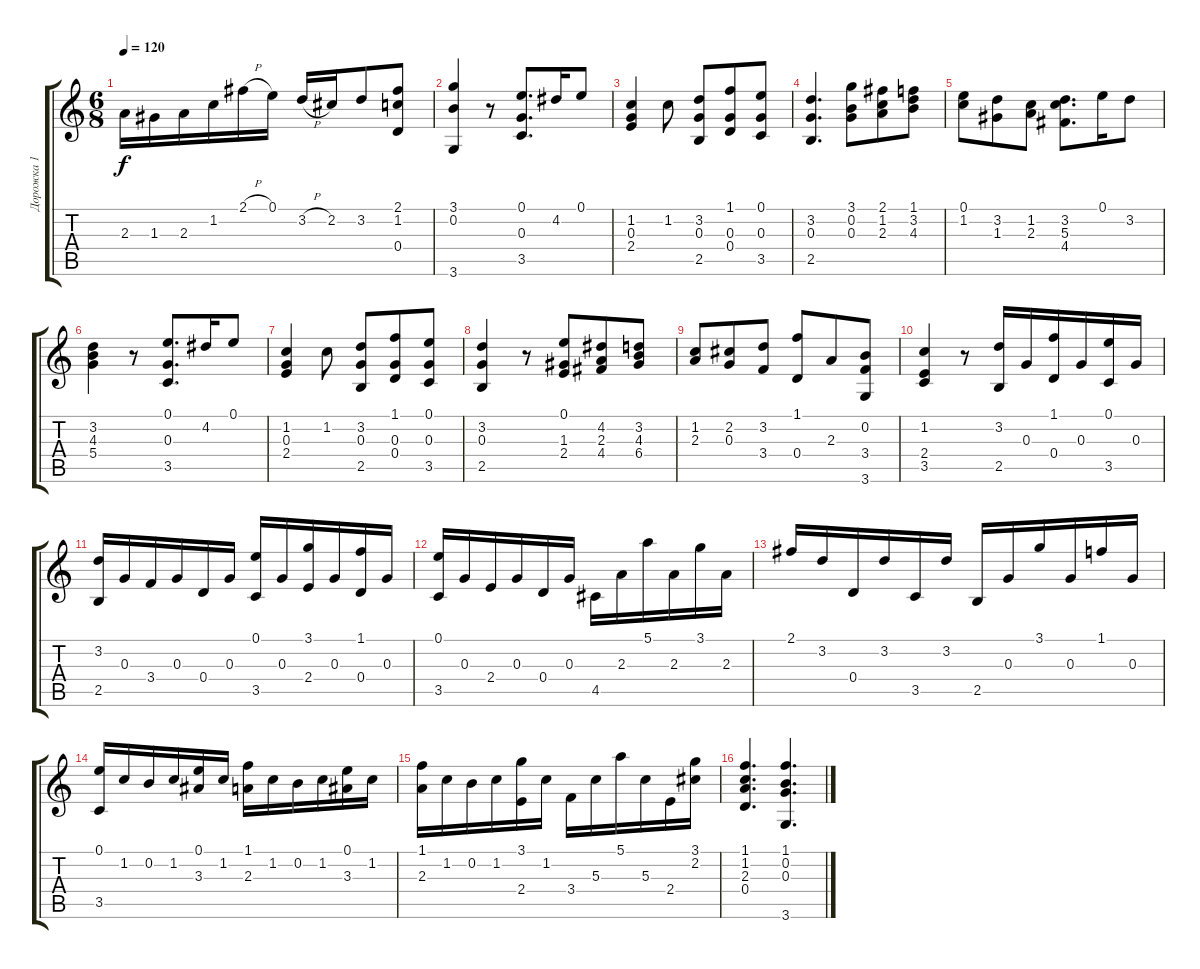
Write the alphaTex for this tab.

\track ("Дорожка 1" "Дорожка 1") {instrument acousticguitarnylon}
\staff {score tabs}
\tuning (E4 B3 G3 D3 A2 E2) {hide}
\ts (6 8)
\tempo 120
\clef g2
\ks c
2.3.16{dy f} 1.3.16 2.3.16 1.2.16 2.1{h}.16 0.1.16 3.2{h}.16 2.2.16 3.2.8 (2.1 1.2 0.4).8 |
(3.1 0.2 3.6).4 r.8 (0.1 0.3 3.5).8{d} 4.2.16 0.1.8 |
(1.2 0.3 2.4).4 1.2.8 (3.2 0.3 2.5).8 (1.1 0.3 0.4).8 (0.1 0.3 3.5).8 |
(3.2 0.3 2.5).4{d} (3.1 0.2 0.3).8 (2.1 1.2 2.3).8 (1.1 3.2 4.3).8 |
(0.1 1.2).8 (3.2 1.3).8 (1.2 2.3).8 (3.2 5.3 4.4).8{d} 0.1.16 3.2.8 |
(3.2 4.3 5.4).4 r.8 (0.1 0.3 3.5).8{d} 4.2.16 0.1.8 |
(1.2 0.3 2.4).4 1.2.8 (3.2 0.3 2.5).8 (1.1 0.3 0.4).8 (0.1 0.3 3.5).8 |
(3.2 0.3 2.5).4 r.8 (0.1 1.3 2.4).8 (4.2 2.3 4.4).8 (3.2 4.3 6.4).8 |
(1.2 2.3).8 (2.2 0.3).8 (3.2 3.4).8 (1.1 0.4).8 2.3.8 (0.2 3.4 3.6).8 |
(1.2 2.4 3.5).4 r.8 (3.2 2.5).16 0.3.16 (1.1 0.4).16 0.3.16 (0.1 3.5).16 0.3.16 |
(3.2 2.5).16 0.3.16 3.4.16 0.3.16 0.4.16 0.3.16 (0.1 3.5).16 0.3.16 (3.1 2.4).16 0.3.16 (1.1 0.4).16 0.3.16 |
(0.1 3.5).16 0.3.16 2.4.16 0.3.16 0.4.16 0.3.16 4.5.16 2.3.16 5.1.16 2.3.16 3.1.16 2.3.16 |
2.1.16 3.2.16 0.4.16 3.2.16 3.5.16 3.2.16 2.5.16 0.3.16 3.1.16 0.3.16 1.1.16 0.3.16 |
(0.1 3.5).16 1.2.16 0.2.16 1.2.16 (0.1 3.3).16 1.2.16 (1.1 2.3).16 1.2.16 0.2.16 1.2.16 (0.1 3.3).16 1.2.16 |
(1.1 2.3).16 1.2.16 0.2.16 1.2.16 (3.1 2.4).16 1.2.16 3.4.16 5.3.16 5.1.16 5.3.16 2.4.16 (3.1 2.2).16 |
(1.1 1.2 2.3 0.4).4{d} (1.1 0.2 0.3 3.6).4{d}
